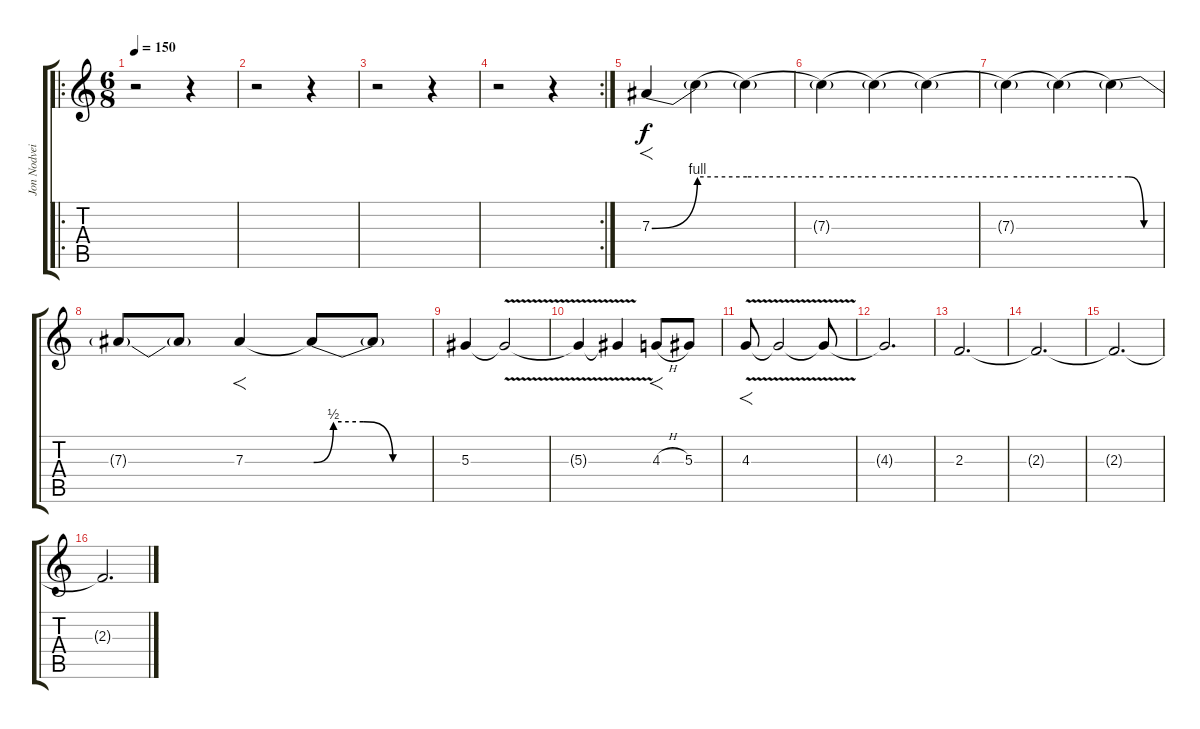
\track ("Jon Nodveidt (Rhythm 1)" "Jon Nodvei") {instrument distortionguitar}
\staff {score tabs}
\tuning (C4 G3 Eb3 Bb2 F2 C2) {hide}
\ro
\ts (6 8)
\tempo 150
\clef g2
\ks c
r.2{dy f instrument distortionguitar} r.4 |
r.2 r.4 |
r.2 r.4 |
\rc 2
r.2 r.4 |
7.3{be (bend 0 0 60 4)}.4{f} 7.3{be (hold 0 4 60 4) t}.4 7.3{be (hold 0 4 60 4) t}.4 |
7.3{be (hold 0 4 60 4) t}.4 7.3{be (hold 0 4 60 4) t}.4 7.3{be (hold 0 4 60 4) t}.4 |
7.3{be (hold 0 4 60 4) t}.4 7.3{be (hold 0 4 60 4) t}.4 7.3{be (custom 0 4 20 4 40 0 60 0) t}.4 |
7.3{t}.8 7.3{t}.8 7.3.4{f} 7.3{be (custom 0 0 10 2 25 2 40 0 60 0) t}.8 7.3{t}.8 |
5.3.4 5.3{v t}.2 |
5.3{t}.4 5.3{v t}.4 4.3{h}.8{f} 5.3.8 |
4.3{v}.8{f} 4.3{v t}.2 4.3{t}.8 |
4.3{t}.2{d} |
2.3.2{d} |
2.3{t}.2{d} |
2.3{t}.2{d} |
2.3{t}.2{d}
